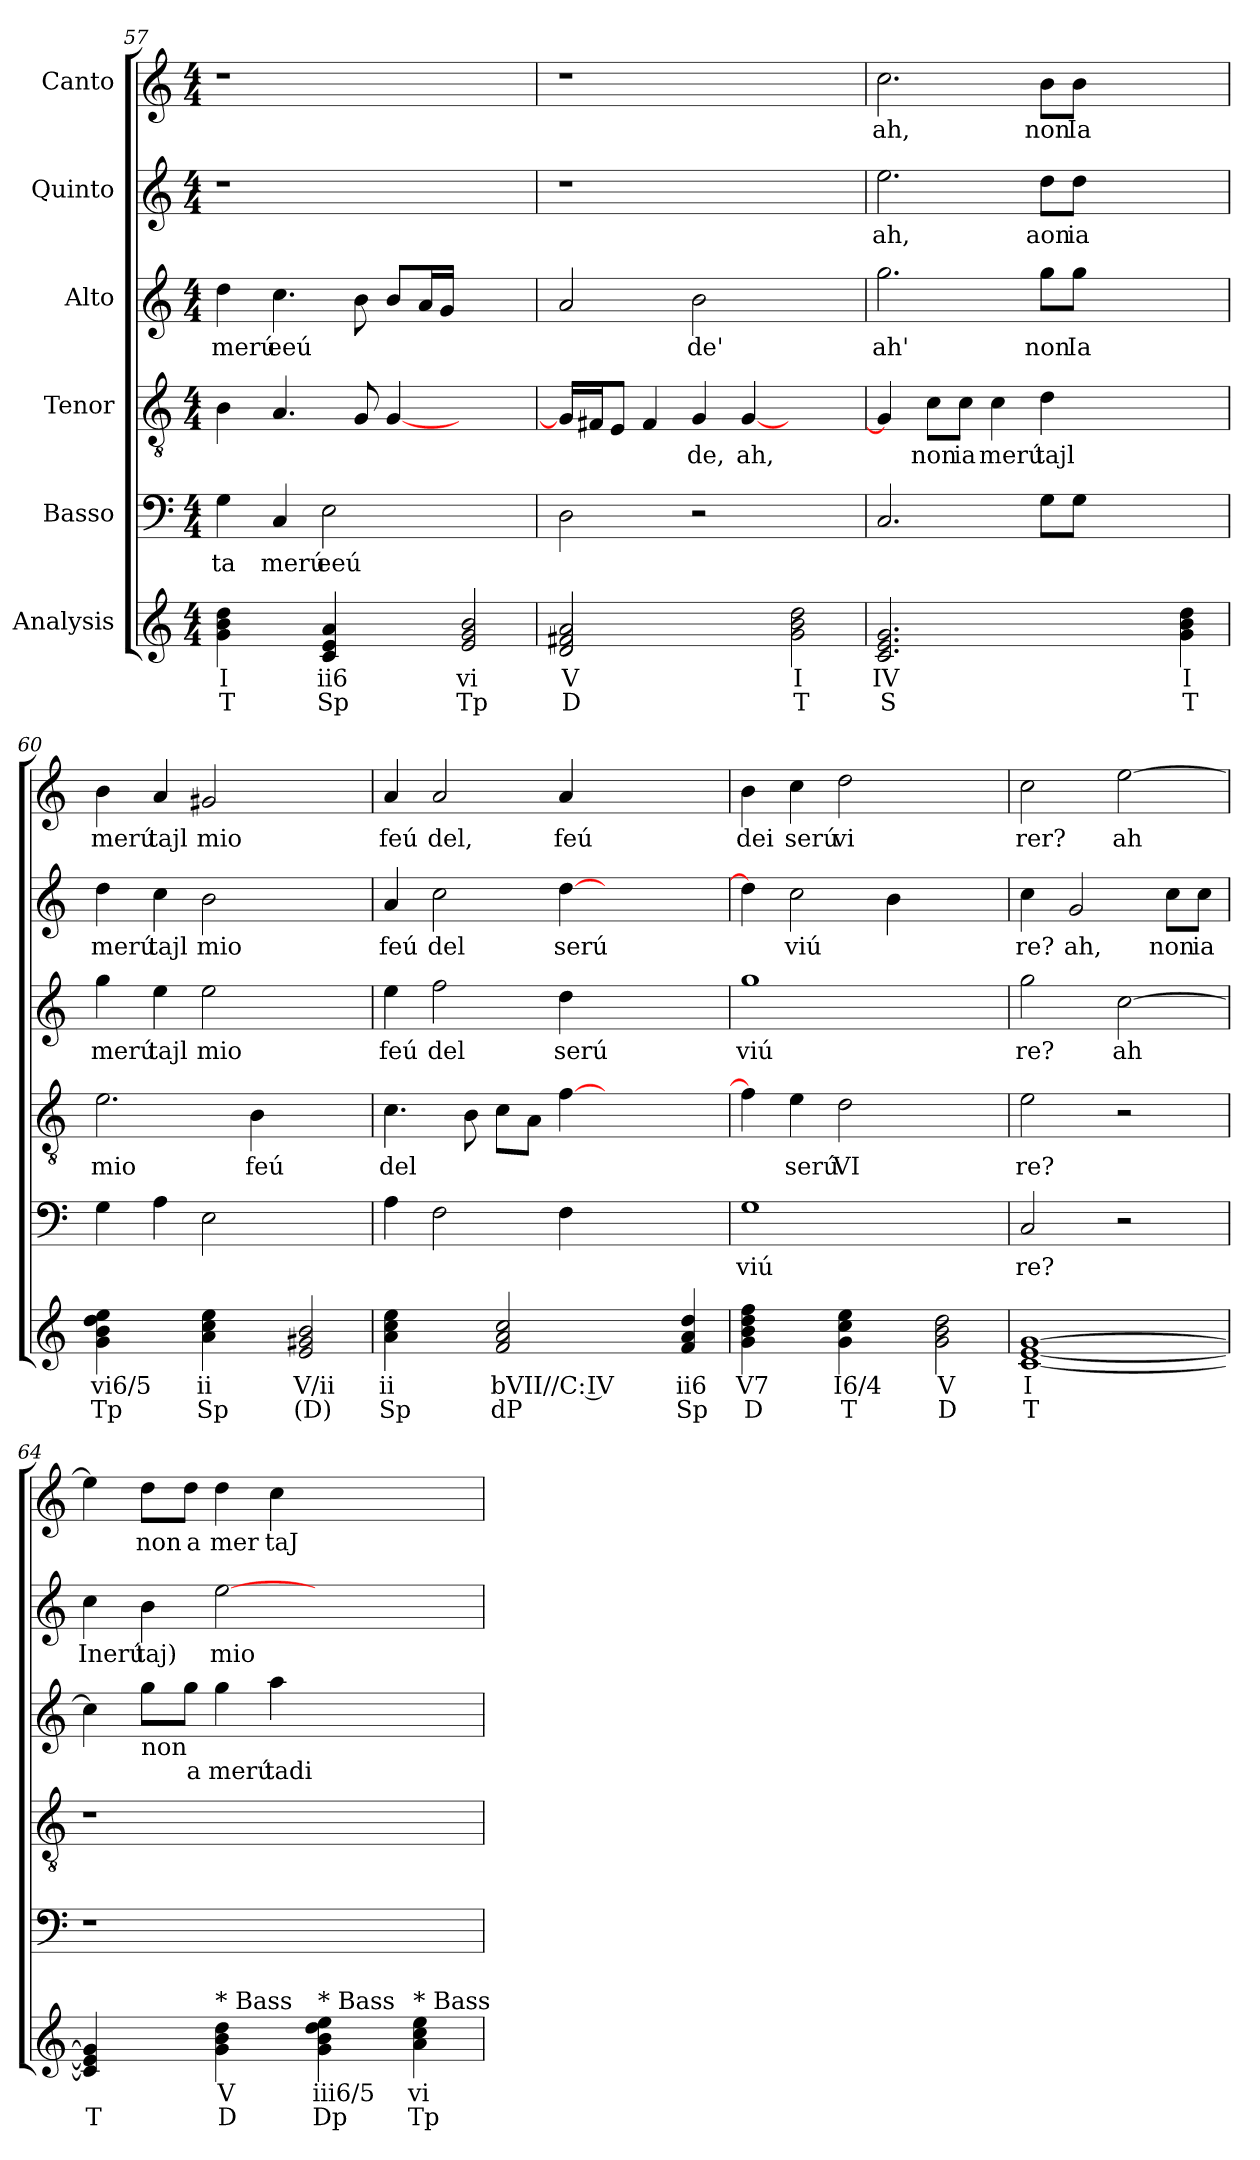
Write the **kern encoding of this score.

**kern	**text	**text	**kern	**text	**kern	**text	**kern	**text	**kern	**text	**kern	**text
*part6	*part6	*part6	*part5	*part5	*part4	*part4	*part3	*part3	*part2	*part2	*part1	*part1
*staff6	*staff6	*staff6	*staff5	*staff5	*staff4	*staff4	*staff3	*staff3	*staff2	*staff2	*staff1	*staff1
*I"Analysis	*	*	*I"Basso	*	*I"Tenor	*	*I"Alto	*	*I"Quinto	*	*I"Canto	*
*	*	*	*clefF4	*	*clefGv2	*	*clefG2	*	*clefG2	*	*clefG2	*
*k[]	*	*	*k[]	*	*k[]	*	*k[]	*	*k[]	*	*k[]	*
*M4/4	*	*	*M4/4	*	*M4/4	*	*M4/4	*	*M4/4	*	*M4/4	*
=57	=57	=57	=57	=57	=57	=57	=57	=57	=57	=57	=57	=57
!	!	!	!	!LO:LY:b	!	!	!	!	!	!	!	!
!	!	!	!	!	!	!	!	!LO:LY:b	!	!	!	!
4g 4b 4dd	I	T	4G\	ta	4B\	.	4dd\	merú	1r	.	1r	.
!	!	!	!	!LO:LY:b	!	!	!	!	!	!	!	!
!	!	!	!	!	!	!	!	!LO:LY:b	!	!	!	!
4ryy	.	.	4C/	merú	4.A/	.	4.cc\	eeú	.	.	.	.
!	!	!	!	!LO:LY:b	!	!	!	!	!	!	!	!
4c 4e 4a	ii6	Sp	2E\	eeú	.	.	.	.	.	.	.	.
.	.	.	.	.	8G/	.	8b\	.	.	.	.	.
4ryy	.	.	.	.	[4G/	.	8b/L	.	.	.	.	.
.	.	.	.	.	.	.	16a/L	.	.	.	.	.
.	.	.	.	.	.	.	16g/JJ	.	.	.	.	.
2e 2g 2b	vi	Tp	2ryy	.	2ryy	.	2ryy	.	2ryy	.	2ryy	.
=58	=58	=58	=58	=58	=58	=58	=58	=58	=58	=58	=58	=58
2d 2f#X 2a	V	D	2D\	.	16G/LL]	.	2a/	.	1r	.	1r	.
.	.	.	.	.	16F#X/J	.	.	.	.	.	.	.
.	.	.	.	.	8E/J	.	.	.	.	.	.	.
.	.	.	.	.	4F#/	.	.	.	.	.	.	.
!	!	!	!	!	!	!LO:LY:b	!	!	!	!	!	!
!	!	!	!	!	!	!	!	!LO:LY:b	!	!	!	!
2ryy	.	.	2r	.	4G/	de,	2b\	de'	.	.	.	.
!	!	!	!	!	!	!LO:LY:b	!	!	!	!	!	!
.	.	.	.	.	[4G/	ah,	.	.	.	.	.	.
2g 2b 2dd	I	T	2ryy	.	2ryy	.	2ryy	.	2ryy	.	2ryy	.
=59	=59	=59	=59	=59	=59	=59	=59	=59	=59	=59	=59	=59
!	!	!	!	!	!	!	!	!LO:LY:b	!	!	!	!
!	!	!	!	!	!	!	!	!	!	!LO:LY:b	!	!
!	!	!	!	!	!	!	!	!	!	!	!	!LO:LY:b
2.c 2.e 2.g	IV	S	2.C/	.	4G/]	.	2.gg\	ah'	2.ee\	ah,	2.cc\	ah,
!	!	!	!	!	!	!LO:LY:b	!	!	!	!	!	!
.	.	.	.	.	8c\L	non	.	.	.	.	.	.
!	!	!	!	!	!	!LO:LY:b	!	!	!	!	!	!
.	.	.	.	.	8c\J	ia	.	.	.	.	.	.
!	!	!	!	!	!	!LO:LY:b	!	!	!	!	!	!
.	.	.	.	.	4c\	merú	.	.	.	.	.	.
!	!	!	!	!	!	!LO:LY:b	!	!	!	!	!	!
!	!	!	!	!	!	!	!	!LO:LY:b	!	!	!	!
!	!	!	!	!	!	!	!	!	!	!LO:LY:b	!	!
!	!	!	!	!	!	!	!	!	!	!	!	!LO:LY:b
2.ryy	.	.	8G\L	.	4d\	tajl	8gg\L	non	8dd\L	aon	8b\L	non
!	!	!	!	!	!	!	!	!LO:LY:b	!	!	!	!
!	!	!	!	!	!	!	!	!	!	!LO:LY:b	!	!
!	!	!	!	!	!	!	!	!	!	!	!	!LO:LY:b
.	.	.	8G\J	.	.	.	8gg\J	Ia	8dd\J	ia	8b\J	Ia
.	.	.	2.ryy	.	2.ryy	.	2.ryy	.	2.ryy	.	2.ryy	.
4g 4b 4dd	I	T	.	.	.	.	.	.	.	.	.	.
=60	=60	=60	=60	=60	=60	=60	=60	=60	=60	=60	=60	=60
!	!	!	!	!	!	!LO:LY:b	!	!	!	!	!	!
!	!	!	!	!	!	!	!	!LO:LY:b	!	!	!	!
!	!	!	!	!	!	!	!	!	!	!LO:LY:b	!	!
!	!	!	!	!	!	!	!	!	!	!	!	!LO:LY:b
4g 4b 4dd 4ee	vi6/5	Tp	4G\	.	2.e\	mio	4gg\	merú	4dd\	merú	4b\	merú
!	!	!	!	!	!	!	!	!LO:LY:b	!	!	!	!
!	!	!	!	!	!	!	!	!	!	!LO:LY:b	!	!
!	!	!	!	!	!	!	!	!	!	!	!	!LO:LY:b
4ryy	.	.	4A\	.	.	.	4ee\	tajl	4cc\	tajl	4a/	tajl
!	!	!	!	!	!	!	!	!LO:LY:b	!	!	!	!
!	!	!	!	!	!	!	!	!	!	!LO:LY:b	!	!
!	!	!	!	!	!	!	!	!	!	!	!	!LO:LY:b
4a 4cc 4ee	ii	Sp	2E\	.	.	.	2ee\	mio	2b\	mio	2g#X/	mio
!	!	!	!	!	!	!LO:LY:b	!	!	!	!	!	!
4ryy	.	.	.	.	4B\	feú	.	.	.	.	.	.
2e 2g#X 2b	V/ii	(D)	2ryy	.	2ryy	.	2ryy	.	2ryy	.	2ryy	.
=61	=61	=61	=61	=61	=61	=61	=61	=61	=61	=61	=61	=61
!	!	!	!	!	!	!LO:LY:b	!	!	!	!	!	!
!	!	!	!	!	!	!	!	!LO:LY:b	!	!	!	!
!	!	!	!	!	!	!	!	!	!	!LO:LY:b	!	!
!	!	!	!	!	!	!	!	!	!	!	!	!LO:LY:b
4a 4cc 4ee	ii	Sp	4A\	.	4.c\	del	4ee\	feú	4a/	feú	4a/	feú
!	!	!	!	!	!	!	!	!LO:LY:b	!	!	!	!
!	!	!	!	!	!	!	!	!	!	!LO:LY:b	!	!
!	!	!	!	!	!	!	!	!	!	!	!	!LO:LY:b
4ryy	.	.	2F\	.	.	.	2ff\	del	2cc\	del	2a/	del,
.	.	.	.	.	8B\	.	.	.	.	.	.	.
2f 2a 2cc	bVII//C: IV	dP	.	.	8c\L	.	.	.	.	.	.	.
.	.	.	.	.	8A\J	.	.	.	.	.	.	.
!	!	!	!	!	!	!	!	!LO:LY:b	!	!	!	!
!	!	!	!	!	!	!	!	!	!	!LO:LY:b	!	!
!	!	!	!	!	!	!	!	!	!	!	!	!LO:LY:b
.	.	.	4F\	.	[4f\	.	4dd\	serú	[4dd\	serú	4a/	feú
2ryy	.	.	2.ryy	.	2.ryy	.	2.ryy	.	2.ryy	.	2.ryy	.
4f 4a 4dd	ii6	Sp	.	.	.	.	.	.	.	.	.	.
=62	=62	=62	=62	=62	=62	=62	=62	=62	=62	=62	=62	=62
!	!	!	!	!LO:LY:b	!	!	!	!	!	!	!	!
!	!	!	!	!	!	!	!	!LO:LY:b	!	!	!	!
!	!	!	!	!	!	!	!	!	!	!	!	!LO:LY:b
4g 4b 4dd 4ff	V7	D	1G	viú	4f\]	.	1gg	viú	4dd\]	.	4b\	dei
!	!	!	!	!	!	!LO:LY:b	!	!	!	!	!	!
!	!	!	!	!	!	!	!	!	!	!LO:LY:b	!	!
!	!	!	!	!	!	!	!	!	!	!	!	!LO:LY:b
4ryy	.	.	.	.	4e\	serú	.	.	2cc\	viú	4cc\	serú
!	!	!	!	!	!	!LO:LY:b	!	!	!	!	!	!
!	!	!	!	!	!	!	!	!	!	!	!	!LO:LY:b
4g 4cc 4ee	I6/4	T	.	.	2d\	VI	.	.	.	.	2dd\	vi
4ryy	.	.	.	.	.	.	.	.	4b\	.	.	.
2g 2b 2dd	V	D	2ryy	.	2ryy	.	2ryy	.	2ryy	.	2ryy	.
=63	=63	=63	=63	=63	=63	=63	=63	=63	=63	=63	=63	=63
!	!	!	!	!LO:LY:b	!	!	!	!	!	!	!	!
!	!	!	!	!	!	!LO:LY:b	!	!	!	!	!	!
!	!	!	!	!	!	!	!	!LO:LY:b	!	!	!	!
!	!	!	!	!	!	!	!	!	!	!LO:LY:b	!	!
!	!	!	!	!	!	!	!	!	!	!	!	!LO:LY:b
[1c [1e [1g	I	T	2C/	re?	2e\	re?	2gg\	re?	4cc\	re?	2cc\	rer?
!	!	!	!	!	!	!	!	!	!	!LO:LY:b	!	!
.	.	.	.	.	.	.	.	.	2g/	ah,	.	.
!	!	!	!	!	!	!	!	!LO:LY:b	!	!	!	!
!	!	!	!	!	!	!	!	!	!	!	!	!LO:LY:b
.	.	.	2r	.	2r	.	[2cc\	ah	.	.	[2ee\	ah
!	!	!	!	!	!	!	!	!	!	!LO:LY:b	!	!
.	.	.	.	.	.	.	.	.	8cc\L	non	.	.
!	!	!	!	!	!	!	!	!	!	!LO:LY:b	!	!
.	.	.	.	.	.	.	.	.	8cc\J	ia	.	.
=64	=64	=64	=64	=64	=64	=64	=64	=64	=64	=64	=64	=64
!	!	!	!	!	!	!	!	!	!	!LO:LY:b	!	!
4c] 4e] 4g]	.	T	1r	.	1r	.	4cc\]	.	4cc\	Inerú	4ee\]	.
!	!	!	!	!	!	!	!	!	!	!LO:LY:b	!	!
!	!	!	!	!	!	!	!LO:TX:b:t=non	!	!	!	!	!
!	!	!	!	!	!	!	!	!	!	!	!	!LO:LY:b
4ryy	.	.	.	.	.	.	8gg\L	.	4b\	taj)	8dd\L	non
!	!	!	!	!	!	!	!	!LO:LY:b	!	!	!	!
!	!	!	!	!	!	!	!	!	!	!	!	!LO:LY:b
.	.	.	.	.	.	.	8gg\J	a	.	.	8dd\J	a
!	!	!	!	!	!	!	!	!LO:LY:b	!	!	!	!
!	!	!	!	!	!	!	!	!	!	!LO:LY:b	!	!
!LO:TX:a:t=* Bass	!	!	!	!	!	!	!	!	!	!	!	!
!	!	!	!	!	!	!	!	!	!	!	!	!LO:LY:b
4g 4b 4dd	V	D	.	.	.	.	4gg\	merú	[2ee\	mio	4dd\	mer
!	!	!	!	!	!	!	!	!LO:LY:b	!	!	!	!
!	!	!	!	!	!	!	!	!	!	!	!	!LO:LY:b
4ryy	.	.	.	.	.	.	4aa\	tadi	.	.	4cc\	taJ
!LO:TX:a:t=* Bass	!	!	!	!	!	!	!	!	!	!	!	!
4g 4b 4dd 4ee	iii6/5	Dp	2.ryy	.	2.ryy	.	2.ryy	.	2.ryy	.	2.ryy	.
4ryy	.	.	.	.	.	.	.	.	.	.	.	.
!LO:TX:a:t=* Bass	!	!	!	!	!	!	!	!	!	!	!	!
4a 4cc 4ee	vi	Tp	.	.	.	.	.	.	.	.	.	.
=	=	=	=	=	=	=	=	=	=	=	=	=
*-	*-	*-	*-	*-	*-	*-	*-	*-	*-	*-	*-	*-
